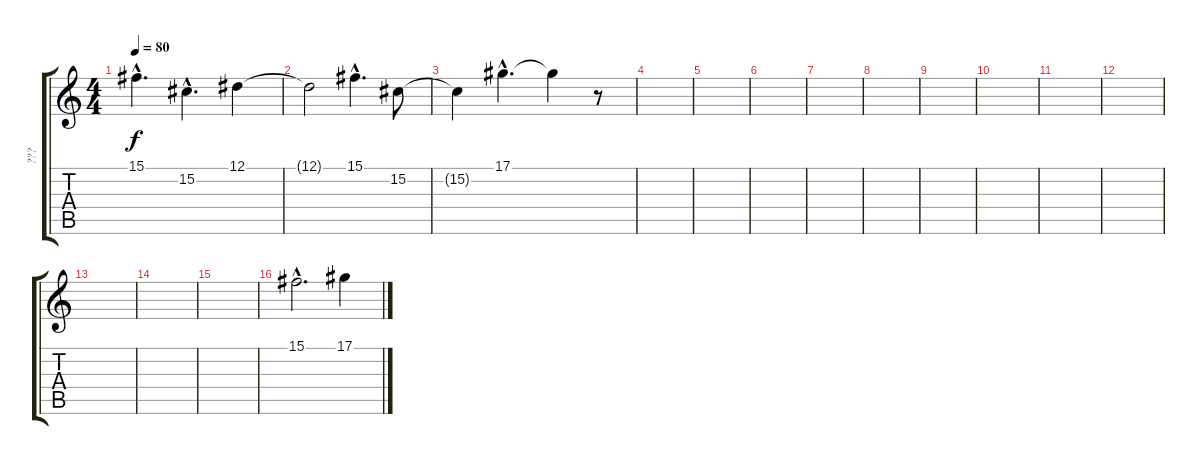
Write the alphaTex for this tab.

\track ("???" "???") {instrument cello}
\staff {score tabs}
\tuning (Eb4 Bb3 Gb3 Db3 Ab2 Eb2) {hide}
\ts (4 4)
\tempo 80
\clef g2
\ks c
15.1{hac}.4{d dy f instrument cello} 15.2{hac}.4{d} 12.1.4 |
12.1{t}.2 15.1{hac}.4{d} 15.2.8 |
15.2{t}.4 17.1{hac}.4{d} 17.1{t}.4 r.8 |
|
|
|
|
|
|
|
|
|
|
|
|
15.1{hac}.2{d volume 13} 17.1.4
